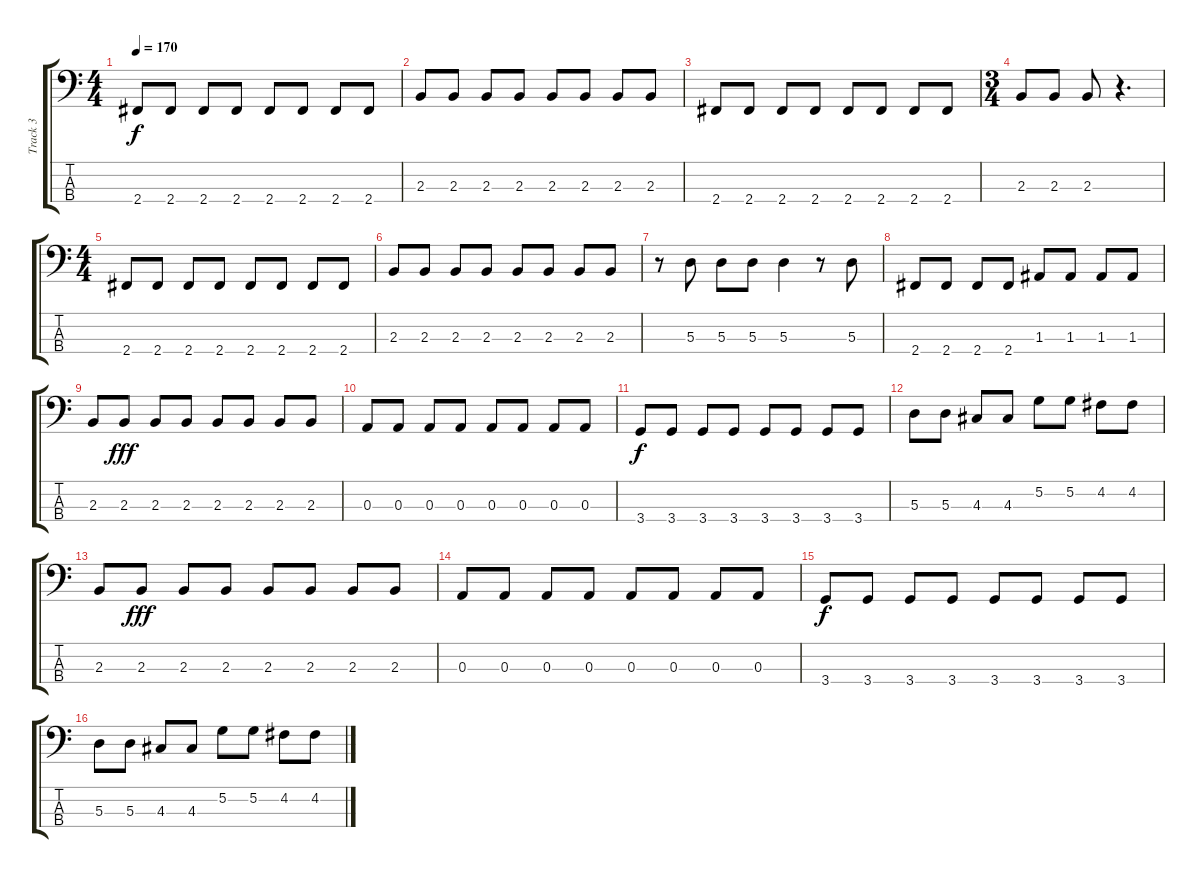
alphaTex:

\track ("Track 3" "Track 3") {instrument electricbasspick}
\staff {score tabs}
\tuning (G2 D2 A1 E1) {hide}
\ts (4 4)
\tempo 170
\clef f4
\ks c
2.4.8{dy f} 2.4.8 2.4.8 2.4.8 2.4.8 2.4.8 2.4.8 2.4.8 |
2.3.8 2.3.8 2.3.8 2.3.8 2.3.8 2.3.8 2.3.8 2.3.8 |
2.4.8 2.4.8 2.4.8 2.4.8 2.4.8 2.4.8 2.4.8 2.4.8 |
\ts (3 4)
2.3.8 2.3.8 2.3.8 r.4{d} |
\ts (4 4)
2.4.8 2.4.8 2.4.8 2.4.8 2.4.8 2.4.8 2.4.8 2.4.8 |
2.3.8 2.3.8 2.3.8 2.3.8 2.3.8 2.3.8 2.3.8 2.3.8 |
r.8 5.3.8 5.3.8 5.3.8 5.3.4 r.8 5.3.8 |
2.4.8 2.4.8 2.4.8 2.4.8 1.3.8 1.3.8 1.3.8 1.3.8 |
2.3.8 2.3.8{dy fff} 2.3.8 2.3.8 2.3.8 2.3.8 2.3.8 2.3.8 |
0.3.8 0.3.8 0.3.8 0.3.8 0.3.8 0.3.8 0.3.8 0.3.8 |
3.4.8{dy f} 3.4.8 3.4.8 3.4.8 3.4.8 3.4.8 3.4.8 3.4.8 |
5.3.8 5.3.8 4.3.8 4.3.8 5.2.8 5.2.8 4.2.8 4.2.8 |
2.3.8 2.3.8{dy fff} 2.3.8 2.3.8 2.3.8 2.3.8 2.3.8 2.3.8 |
0.3.8 0.3.8 0.3.8 0.3.8 0.3.8 0.3.8 0.3.8 0.3.8 |
3.4.8{dy f} 3.4.8 3.4.8 3.4.8 3.4.8 3.4.8 3.4.8 3.4.8 |
5.3.8 5.3.8 4.3.8 4.3.8 5.2.8 5.2.8 4.2.8 4.2.8
